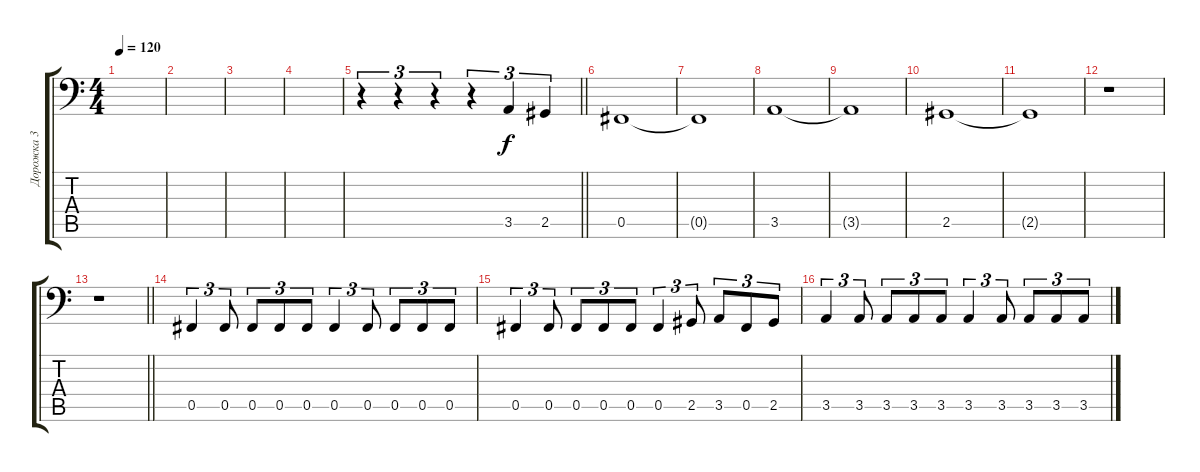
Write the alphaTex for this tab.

\track ("Дорожка 3" "Дорожка 3") {instrument electricbassfinger}
\staff {score tabs}
\tuning (Db3 Ab2 E2 B1 Gb1 B0) {hide}
\ts (4 4)
\tempo 120
\clef f4
\ks c
|
|
|
|
\barLineRight lightlight
r.4{tu (3 2)} r.4{tu (3 2)} r.4{tu (3 2)} r.4{tu (3 2)} 3.5.4{tu (3 2)} 2.5.4{tu (3 2)} |
\section ("" " ")
0.5.1 |
0.5{t}.1 |
3.5.1 |
3.5{t}.1 |
2.5.1 |
2.5{t}.1 |
r.1 |
\barLineRight lightlight
r.1 |
\section ("" " ")
0.5.4{tu (3 2)} 0.5.8{tu (3 2)} 0.5.8{tu (3 2)} 0.5.8{tu (3 2)} 0.5.8{tu (3 2)} 0.5.4{tu (3 2)} 0.5.8{tu (3 2)} 0.5.8{tu (3 2)} 0.5.8{tu (3 2)} 0.5.8{tu (3 2)} |
0.5.4{tu (3 2)} 0.5.8{tu (3 2)} 0.5.8{tu (3 2)} 0.5.8{tu (3 2)} 0.5.8{tu (3 2)} 0.5.4{tu (3 2)} 2.5.8{tu (3 2)} 3.5.8{tu (3 2)} 0.5.8{tu (3 2)} 2.5.8{tu (3 2)} |
3.5.4{tu (3 2)} 3.5.8{tu (3 2)} 3.5.8{tu (3 2)} 3.5.8{tu (3 2)} 3.5.8{tu (3 2)} 3.5.4{tu (3 2)} 3.5.8{tu (3 2)} 3.5.8{tu (3 2)} 3.5.8{tu (3 2)} 3.5.8{tu (3 2)}
